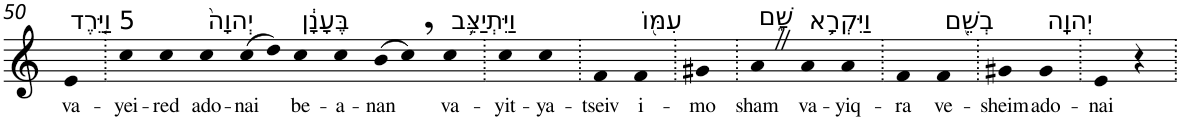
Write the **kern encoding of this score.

**kern	**text
*part1	*part1
*staff1	*staff1
*I"Piano	*
*I'Pno	*
!!LO:PB:g=z
*clefG2	*
*k[]	*
=50	=50
!LO:TX:a:t=5 וַיֵּ֤רֶד	!
!	!LO:LY:b
4e	va-
=51.	=51.
!	!LO:LY:b
4cc	-yei-
!	!LO:LY:b
4cc	-red
!LO:TX:a:t=יְהוָה֙	!
!	!LO:LY:b
4cc	ado-
!	!LO:LY:b
(>8cc	-nai
8dd)	.
!LO:TX:a:t=בֶּעָנָ֔ן	!
!	!LO:LY:b
4cc	be-
!	!LO:LY:b
4cc	-a-
!	!LO:LY:b
(>8b	-nan
8cc,)	.
!LO:TX:a:t=וַיִּתְיַצֵּ֥ב	!
!	!LO:LY:b
4cc	va-
=52.	=52.
!	!LO:LY:b
4cc	-yit-
!	!LO:LY:b
4cc	-ya-
=53.	=53.
!	!LO:LY:b
4f	-tseiv
!LO:TX:a:t=עִמּ֖וֹ	!
!	!LO:LY:b
4f	i-
=54.	=54.
!	!LO:LY:b
4g#X	-mo
=55.	=55.
!LO:TX:a:t=שָׁ֑ם	!
!	!LO:LY:b
4aZ	sham
!LO:TX:a:t=וַיִּקְרָ֥א	!
!	!LO:LY:b
4a	va-
!	!LO:LY:b
4a	-yiq-
=56.	=56.
!	!LO:LY:b
4f	-ra
!LO:TX:a:t=בְשֵׁ֖ם	!
!	!LO:LY:b
4f	ve-
=57.	=57.
!	!LO:LY:b
4g#X	-sheim
!LO:TX:a:t=יְהוָֽה	!
!	!LO:LY:b
4g#	ado-
=58.	=58.
!	!LO:LY:b
4e	-nai
4r	.
=.	=.
*-	*-
